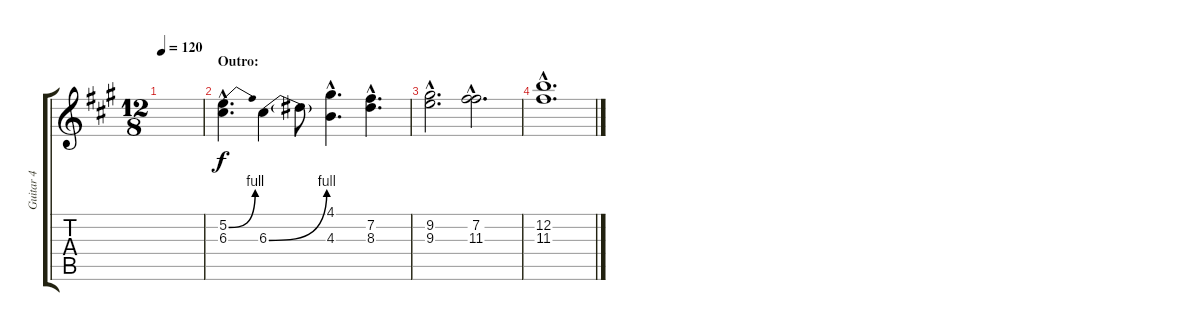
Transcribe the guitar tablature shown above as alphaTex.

\track ("Guitar 4" "Guitar 4") {instrument overdrivenguitar}
\staff {score tabs}
\tuning (E4 B3 G3 D3 A2 E2) {hide}
\ts (12 8)
\tempo 120
\clef g2
\ks a
|
\section ("" "Outro:")
(5.2{be (bend 0 0 60 4) hac} 6.3{hac}).4{d dy f} 6.3{be (bend 0 0 60 4)}.4 6.3{t}.8 (4.1{hac} 4.3{hac}).4{d} (7.2{hac} 8.3{hac}).4{d} |
(9.2{hac} 9.3{hac}).2{d} (7.2{hac} 11.3{hac}).2{d} |
(12.2{hac} 11.3{hac}).1{d}
